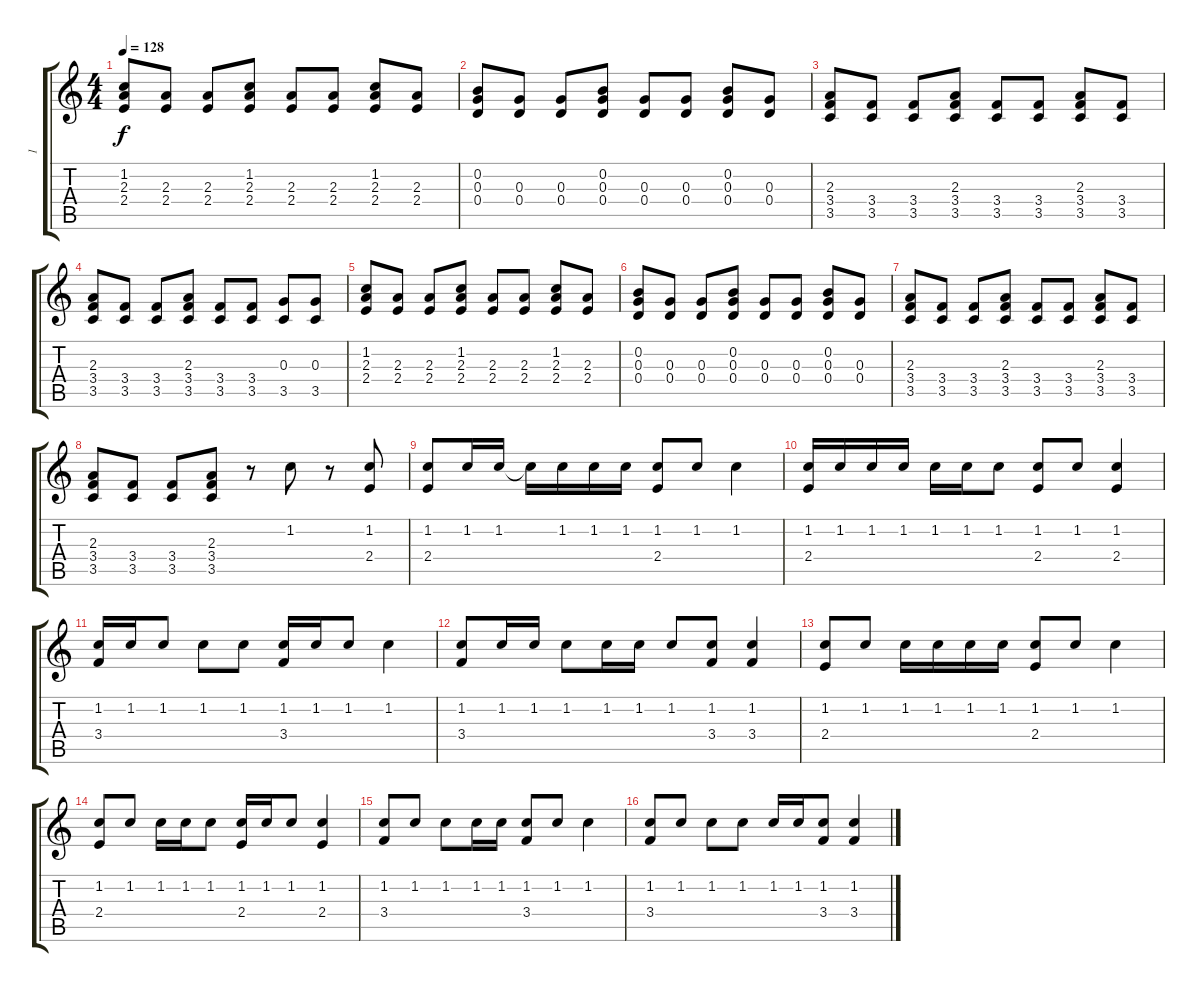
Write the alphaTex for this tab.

\track ("1" "1") {instrument electricguitarclean}
\staff {score tabs}
\tuning (E4 B3 G3 D3 A2 E2) {hide}
\ts (4 4)
\tempo 128
\clef g2
\ks c
(1.2 2.3 2.4).8{dy f} (2.3 2.4).8 (2.3 2.4).8 (1.2 2.3 2.4).8 (2.3 2.4).8 (2.3 2.4).8 (1.2 2.3 2.4).8 (2.3 2.4).8 |
(0.2 0.3 0.4).8 (0.3 0.4).8 (0.3 0.4).8 (0.2 0.3 0.4).8 (0.3 0.4).8 (0.3 0.4).8 (0.2 0.3 0.4).8 (0.3 0.4).8 |
(2.3 3.4 3.5).8 (3.4 3.5).8 (3.4 3.5).8 (2.3 3.4 3.5).8 (3.4 3.5).8 (3.4 3.5).8 (2.3 3.4 3.5).8 (3.4 3.5).8 |
(2.3 3.4 3.5).8 (3.4 3.5).8 (3.4 3.5).8 (2.3 3.4 3.5).8 (3.4 3.5).8 (3.4 3.5).8 (0.3 3.5).8 (0.3 3.5).8 |
(1.2 2.3 2.4).8 (2.3 2.4).8 (2.3 2.4).8 (1.2 2.3 2.4).8 (2.3 2.4).8 (2.3 2.4).8 (1.2 2.3 2.4).8 (2.3 2.4).8 |
(0.2 0.3 0.4).8 (0.3 0.4).8 (0.3 0.4).8 (0.2 0.3 0.4).8 (0.3 0.4).8 (0.3 0.4).8 (0.2 0.3 0.4).8 (0.3 0.4).8 |
(2.3 3.4 3.5).8 (3.4 3.5).8 (3.4 3.5).8 (2.3 3.4 3.5).8 (3.4 3.5).8 (3.4 3.5).8 (2.3 3.4 3.5).8 (3.4 3.5).8 |
(2.3 3.4 3.5).8 (3.4 3.5).8 (3.4 3.5).8 (2.3 3.4 3.5).8 r.8 1.2.8 r.8 (1.2 2.4).8 |
(1.2 2.4).8 1.2.16 1.2.16 1.2{t}.16 1.2.16 1.2.16 1.2.16 (1.2 2.4).8 1.2.8 1.2.4 |
(1.2 2.4).16 1.2.16 1.2.16 1.2.16 1.2.16 1.2.16 1.2.8 (1.2 2.4).8 1.2.8 (1.2 2.4).4 |
(1.2 3.4).16 1.2.16 1.2.8 1.2.8 1.2.8 (1.2 3.4).16 1.2.16 1.2.8 1.2.4 |
(1.2 3.4).8 1.2.16 1.2.16 1.2.8 1.2.16 1.2.16 1.2.8 (1.2 3.4).8 (1.2 3.4).4 |
(1.2 2.4).8 1.2.8 1.2.16 1.2.16 1.2.16 1.2.16 (1.2 2.4).8 1.2.8 1.2.4 |
(1.2 2.4).8 1.2.8 1.2.16 1.2.16 1.2.8 (1.2 2.4).16 1.2.16 1.2.8 (1.2 2.4).4 |
(1.2 3.4).8 1.2.8 1.2.8 1.2.16 1.2.16 (1.2 3.4).8 1.2.8 1.2.4 |
(1.2 3.4).8 1.2.8 1.2.8 1.2.8 1.2.16 1.2.16 (1.2 3.4).8 (1.2 3.4).4
